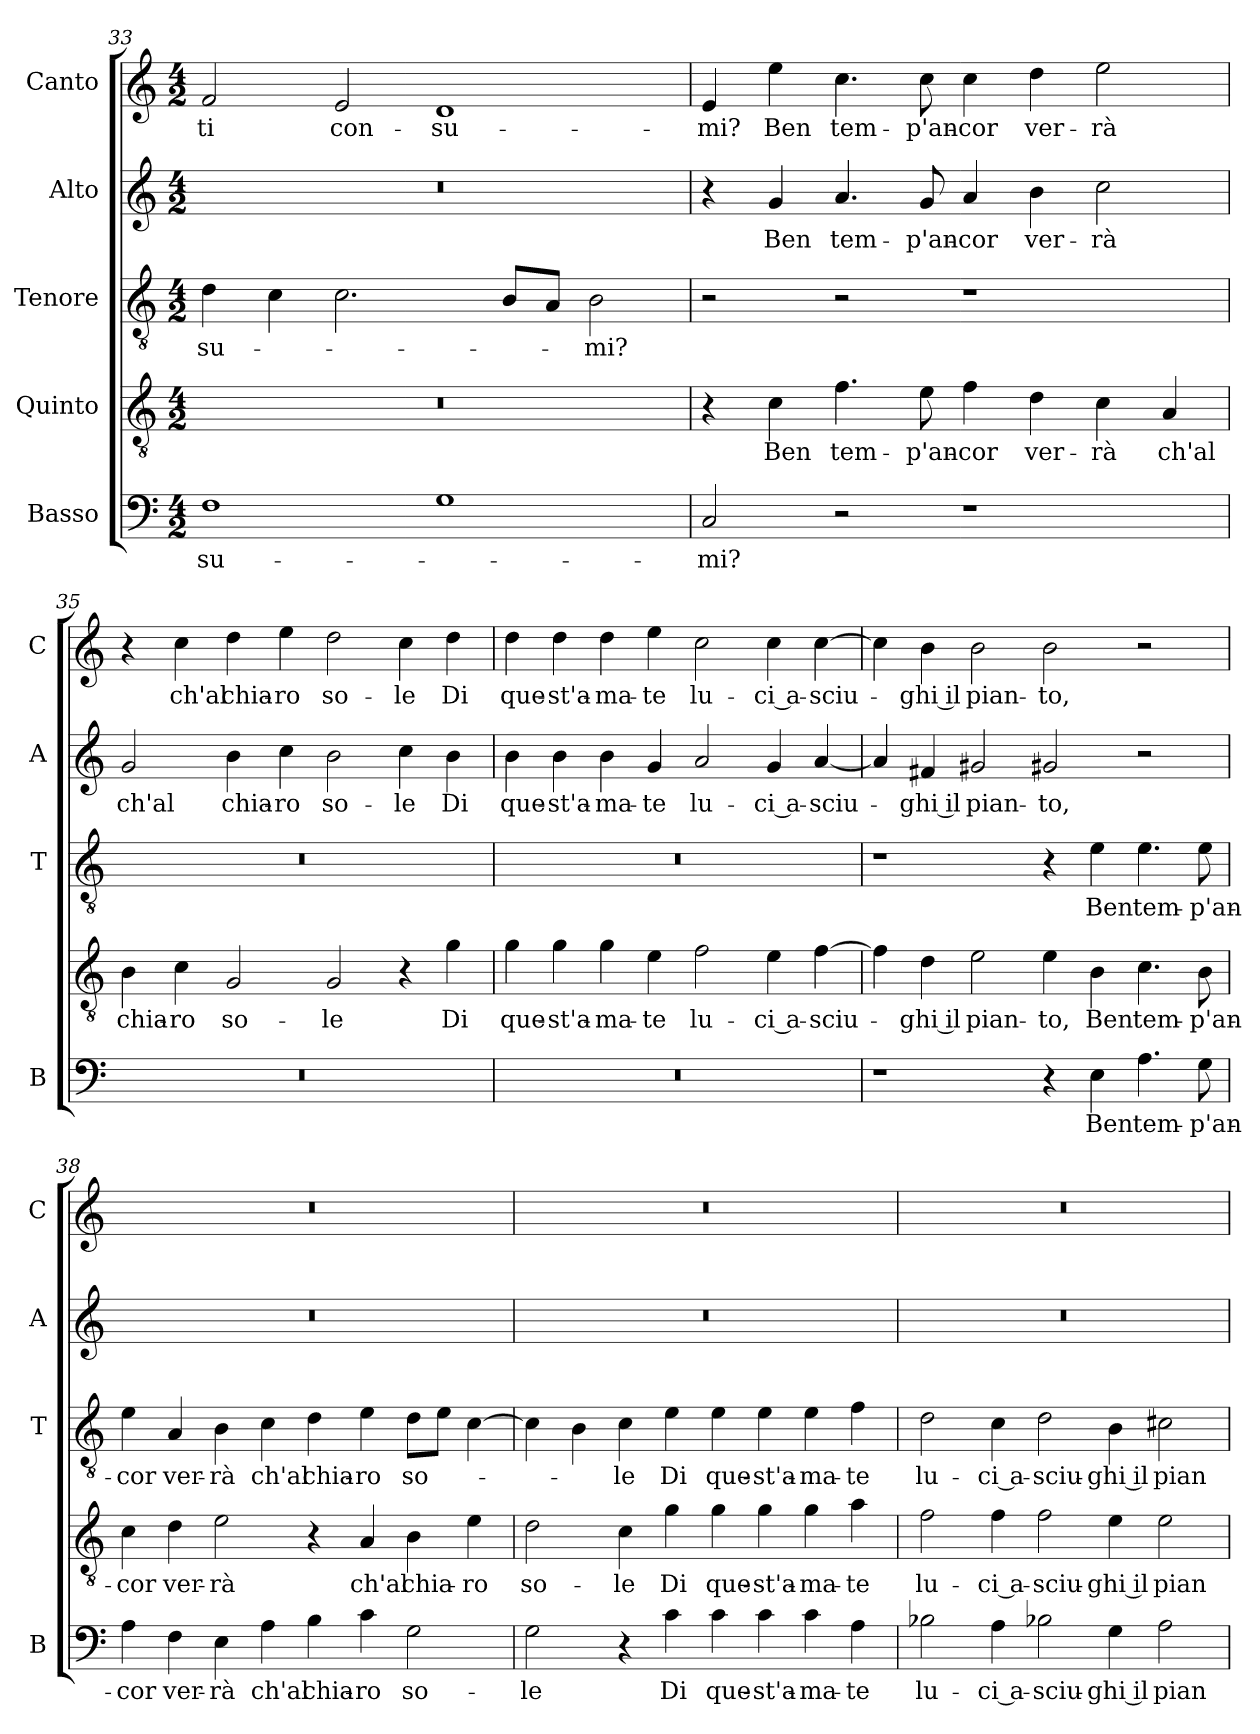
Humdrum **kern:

**kern	**text	**kern	**text	**kern	**text	**kern	**text	**kern	**text
*part5	*part5	*part4	*part4	*part3	*part3	*part2	*part2	*part1	*part1
*staff5	*staff5	*staff4	*staff4	*staff3	*staff3	*staff2	*staff2	*staff1	*staff1
*I"Basso	*	*I"Quinto	*	*I"Tenore	*	*I"Alto	*	*I"Canto	*
*I'B	*	*	*	*I'T	*	*I'A	*	*I'C	*
*clefF4	*	*clefGv2	*	*clefGv2	*	*clefG2	*	*clefG2	*
*k[]	*	*k[]	*	*k[]	*	*k[]	*	*k[]	*
*M4/2	*	*M4/2	*	*M4/2	*	*M4/2	*	*M4/2	*
=33	=33	=33	=33	=33	=33	=33	=33	=33	=33
1F	-su-	0r	.	4d	-su-	0r	.	2f	ti
.	.	.	.	4c	.	.	.	.	.
.	.	.	.	2.c	.	.	.	2e	con-
1G	.	.	.	.	.	.	.	1d	-su-
.	.	.	.	8BL	.	.	.	.	.
.	.	.	.	8AJ	.	.	.	.	.
.	.	.	.	2B	-mi?	.	.	.	.
=34	=34	=34	=34	=34	=34	=34	=34	=34	=34
2C	-mi?	4r	.	2r	.	4r	.	4e	-mi?
.	.	4c	Ben	.	.	4g	Ben	4ee	Ben
2r	.	4.f	tem-	2r	.	4.a	tem-	4.cc	tem-
.	.	8e	-p'an-	.	.	8g	-p'an-	8cc	-p'an-
1r	.	4f	-cor	1r	.	4a	-cor	4cc	-cor
.	.	4d	ver-	.	.	4b	ver-	4dd	ver-
.	.	4c	-rà	.	.	2cc	-rà	2ee	-rà
.	.	4A	ch'al	.	.	.	.	.	.
=35	=35	=35	=35	=35	=35	=35	=35	=35	=35
0r	.	4B	chia-	0r	.	2g	ch'al	4r	.
.	.	4c	-ro	.	.	.	.	4cc	ch'al
.	.	2G	so-	.	.	4b	chia-	4dd	chia-
.	.	.	.	.	.	4cc	-ro	4ee	-ro
.	.	2G	-le	.	.	2b	-so-	2dd	so-
.	.	4r	.	.	.	4cc	-le	4cc	-le
.	.	4g	Di	.	.	4b	Di	4dd	Di
=36	=36	=36	=36	=36	=36	=36	=36	=36	=36
0r	.	4g	que-	0r	.	4b	que-	4dd	que-
.	.	4g	-st'a-	.	.	4b	-st'a-	4dd	-st'a-
.	.	4g	-ma-	.	.	4b	-ma-	4dd	-ma-
.	.	4e	-te	.	.	4g	-te	4ee	-te
.	.	2f	lu-	.	.	2a	lu-	2cc	lu-
.	.	4e	-ci a-	.	.	4g	-ci a-	4cc	-ci a-
.	.	[4f	-sciu-	.	.	[4a	-sciu-	[4cc	-sciu-
=37	=37	=37	=37	=37	=37	=37	=37	=37	=37
1r	.	4f]	.	1r	.	4a]	.	4cc]	.
.	.	4d	-ghi il	.	.	4f#X	-ghi il	4b	-ghi il
.	.	2e	pian-	.	.	2g#X	pian-	2b	pian-
4r	.	4e	-to,	4r	.	2g#X	-to,	2b	-to,
4E	Ben	4B	Ben	4e	Ben	.	.	.	.
4.A	tem-	4.c	tem-	4.e	tem-	2r	.	2r	.
8G	-p'an-	8B	-p'an-	8e	-p'an-	.	.	.	.
=38	=38	=38	=38	=38	=38	=38	=38	=38	=38
4A	-cor	4c	-cor	4e	-cor	0r	.	0r	.
4F	ver-	4d	ver-	4A	ver-	.	.	.	.
4E	-rà	2e	-rà	4B	-rà	.	.	.	.
4A	ch'al	.	.	4c	ch'al	.	.	.	.
4B	chia-	4r	.	4d	chia-	.	.	.	.
4c	-ro	4A	ch'al	4e	-ro	.	.	.	.
2G	so-	4B	chia-	8dL	so-	.	.	.	.
.	.	.	.	8eJ	.	.	.	.	.
.	.	4e	-ro	[4c	.	.	.	.	.
=39	=39	=39	=39	=39	=39	=39	=39	=39	=39
2G	-le	2d	so-	4c]	.	0r	.	0r	.
.	.	.	.	4B	.	.	.	.	.
4r	.	4c	-le	4c	-le	.	.	.	.
4c	Di	4g	Di	4e	Di	.	.	.	.
4c	que-	4g	que-	4e	que-	.	.	.	.
4c	-st'a-	4g	-st'a-	4e	-st'a-	.	.	.	.
4c	-ma-	4g	-ma-	4e	-ma-	.	.	.	.
4A	-te	4a	-te	4f	-te	.	.	.	.
=40	=40	=40	=40	=40	=40	=40	=40	=40	=40
2B-X	lu-	2f	lu-	2d	lu-	0r	.	0r	.
4A	-ci a-	4f	-ci a-	4c	-ci a-	.	.	.	.
2B-X	-sciu-	2f	-sciu-	2d	-sciu-	.	.	.	.
4G	-ghi il	4e	-ghi il	4B	-ghi il	.	.	.	.
2A	pian-	2e	pian-	2c#X	pian-	.	.	.	.
=	=	=	=	=	=	=	=	=	=
*-	*-	*-	*-	*-	*-	*-	*-	*-	*-
